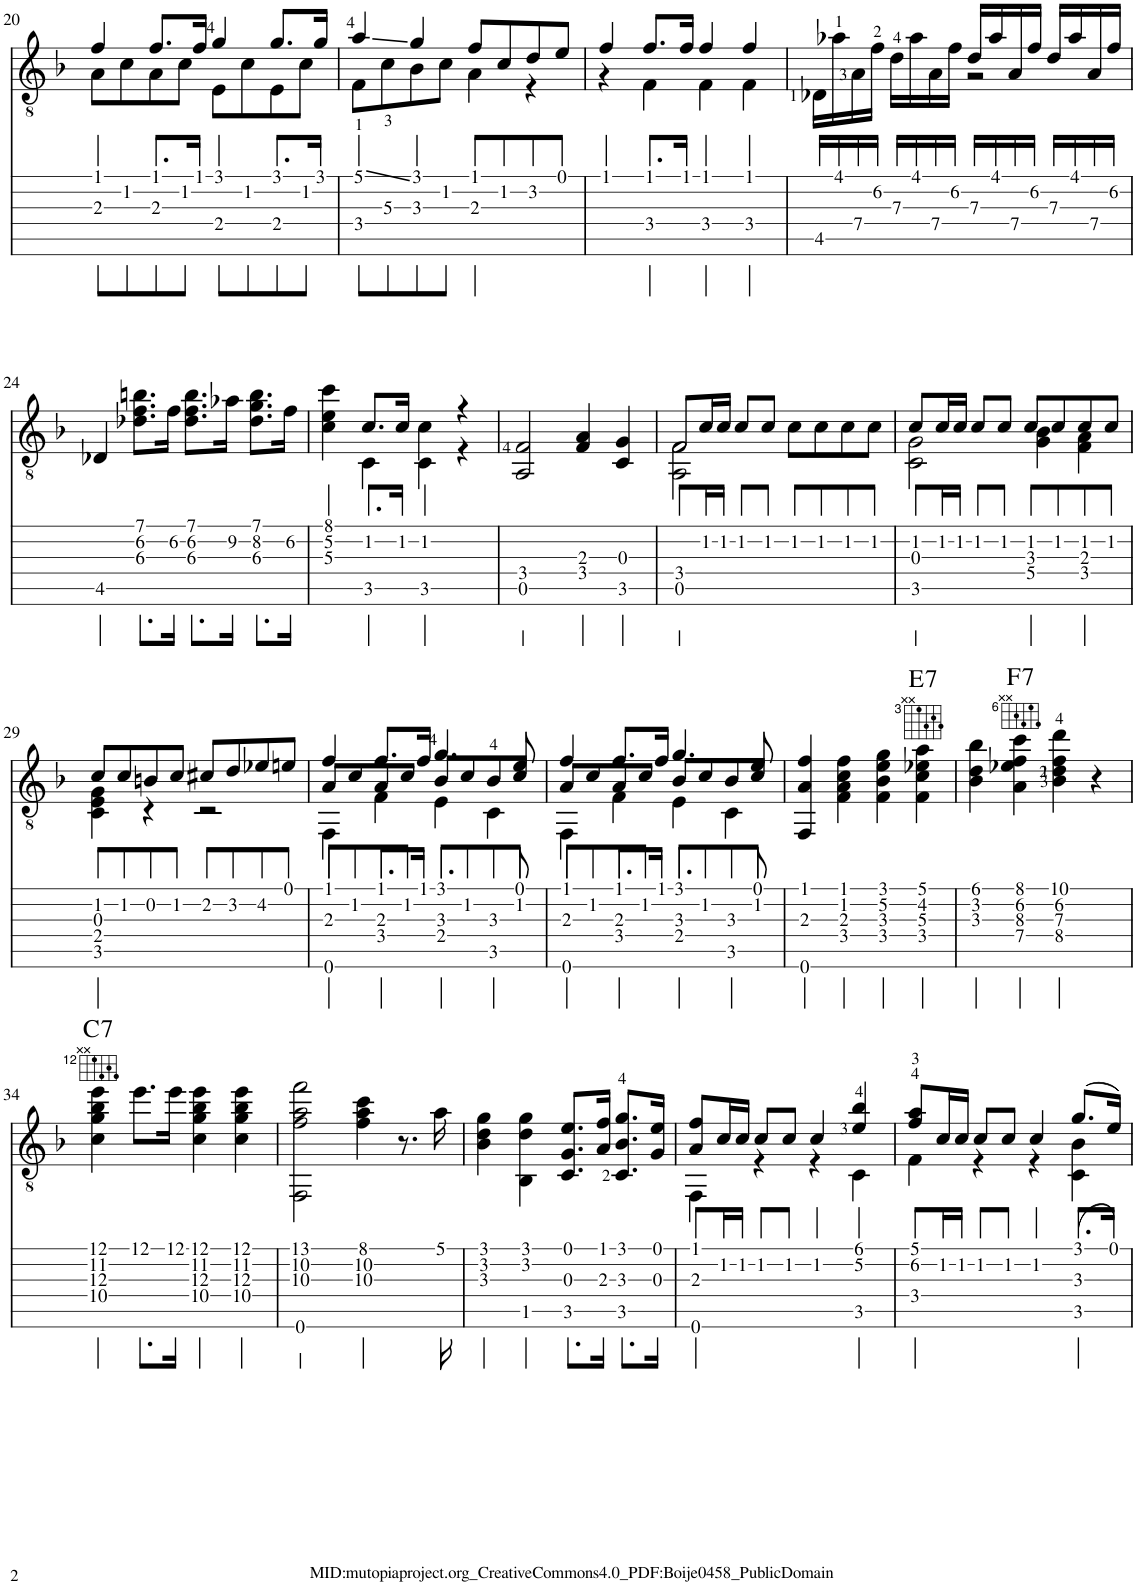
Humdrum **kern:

**kern	**kern	**harte
*part2	*part1	*part1
*staff2	*staff1	*
*I"Chitarra classica (Intavolatura)	*I"Guitar	*
!!LO:PB:g=z
*	*clefGv2	*
*k[b-]	*k[b-]	*
*M4/4	*M4/4	*
=20	=20	=20
*^	*^	*
4f/	8A\L	4f/	8A\L	.
.	8c\	.	8c\	.
8.f/L	8A\	8.f/L	8A\	.
.	8c\J	.	8c\J	.
16f/Jk	.	16f/Jk	.	.
4g/	8E\L	4g/	8E\L	.
.	8c\	.	8c\	.
8.g/L	8E\	8.g/L	8E\	.
.	8c\J	.	8c\J	.
16g/Jk	.	16g/Jk	.	.
=21	=21	=21	=21	=21
4a/	8F\L	4a/	8F\L	.
.	8c\	.	8c\	.
4g/	8B-\	4g/	8B-\	.
.	8c\J	.	8c\J	.
8f/L	4A\	8f/L	4A\	.
8c/	.	8c/	.	.
8d/	4r	8d/	4r	.
8e/J	.	8e/J	.	.
=22	=22	=22	=22	=22
4f/	4r	4f/	4r	.
8.f/L	4F\	8.f/L	4F\	.
16f/Jk	.	16f/Jk	.	.
4f/	4F\	4f/	4F\	.
4f/	4F\	4f/	4F\	.
=23	=23	=23	=23	=23
16D-X/LL	2ryy	16D-X\LL	2ryy	.
16a-X/	.	16a-X\	.	.
16A/	.	16A\	.	.
16f/JJ	.	16f\JJ	.	.
16d/LL	.	16d\LL	.	.
16a-/	.	16a-\	.	.
16A/	.	16A\	.	.
16f/JJ	.	16f\JJ	.	.
16d/LL	2r	16d/LL	2r	.
16a-/	.	16a-/	.	.
16A/	.	16A/	.	.
16f/JJ	.	16f/JJ	.	.
16d/LL	.	16d/LL	.	.
16a-/	.	16a-/	.	.
16A/	.	16A/	.	.
16f/JJ	.	16f/JJ	.	.
*v	*v	*	*	*
*	*v	*v	*
!!LO:LB:g=z
=24	=24	=24
4D-X\	4D-X/	.
8.d-X\ 8.f\ 8.bn\L	8.d-X\ 8.f\ 8.bn\L	.
16f\Jk	16f\Jk	.
8.d-\ 8.f\ 8.b\L	8.d-\ 8.f\ 8.b\L	.
16a-X\Jk	16a-X\Jk	.
8.d-\ 8.g\ 8.b\L	8.d-\ 8.g\ 8.b\L	.
16f\Jk	16f\Jk	.
=25	=25	=25
*^	*^	*
4c/ 4e/ 4cc/	4ryy	4c\ 4e\ 4cc\	4ryy	.
8.c/L	4C\	8.c/L	4C\	.
16c/Jk	.	16c/Jk	.	.
4c/	4C\	4c\	4C\	.
4r	4r	4r	4r	.
*v	*v	*	*	*
*	*v	*v	*
=26	=26	=26
2AA\ 2F\	2AA/ 2F/	.
4F\ 4A\	4F/ 4A/	.
4C\ 4G\	4C/ 4G/	.
=27	=27	=27
!LO:N:head=open	!LO:N:head=open	!
*^	*^	*
8F/L	2F\ 2AA\	8F/L	2AA\ 2F\	.
16c/L	.	16c/L	.	.
16c/JJ	.	16c/JJ	.	.
8c/L	.	8c/L	.	.
8c/J	.	8c/J	.	.
8c/L	2ryy	8c\L	2ryy	.
8c/	.	8c\	.	.
8c/	.	8c\	.	.
8c/J	.	8c\J	.	.
=28	=28	=28	=28	=28
8c/L	2C\ 2G\	8c/L	2C\ 2G\	.
16c/L	.	16c/L	.	.
16c/JJ	.	16c/JJ	.	.
8c/L	.	8c/L	.	.
8c/J	.	8c/J	.	.
8c/L	4G\ 4B-\	8c/L	4G\ 4B-\	.
8c/	.	8c/	.	.
8c/	4F\ 4A\	8c/	4F\ 4A\	.
8c/J	.	8c/J	.	.
!!LO:LB:g=z	!!
=29	=29	=29	=29	=29
8c/L	4C\ 4E\ 4G\	8c/L	4C\ 4E\ 4G\	.
8c/	.	8c/	.	.
8Bn/	4r	8Bn/	4r	.
8c/J	.	8c/J	.	.
8c#X/L	2r	8c#X/L	2r	.
8d/	.	8d/	.	.
8e-X/	.	8e-X/	.	.
8en/J	.	8en/J	.	.
=30	=30	=30	=30	=30
*	*^	*	*^	*
4f/	4FF\	8A/L	4f/	4FF\	8A/L	.
.	.	8c/	.	.	8c/	.
8.f/L	4F\	8A/	8.f/L	4F\	8A/	.
.	.	8c/J	.	.	8c/J	.
16f/Jk	.	.	16f/Jk	.	.	.
4.g/	4E\	8B-/L	4.g/	4E\	8B-/L	.
.	.	8c/	.	.	8c/	.
.	4C\	8B-/	.	4C\	8B-/	.
8e/	.	8c/J	8e/	.	8c/J	.
=31	=31	=31	=31	=31	=31	=31
4f/	4FF\	8A/L	4f/	4FF\	8A/L	.
.	.	8c/	.	.	8c/	.
8.f/L	4F\	8A/	8.f/L	4F\	8A/	.
.	.	8c/J	.	.	8c/J	.
16f/Jk	.	.	16f/Jk	.	.	.
4.g/	4E\	8B-/L	4.g/	4E\	8B-/L	.
.	.	8c/	.	.	8c/	.
.	4C\	8B-/	.	4C\	8B-/	.
8e/	.	8c/J	8e/	.	8c/J	.
*v	*v	*v	*	*	*	*
*	*v	*v	*v	*
=32	=32	=32
4FF\ 4A\ 4f\	4FF/ 4A/ 4f/	.
4F\ 4A\ 4c\ 4f\	4F\ 4A\ 4c\ 4f\	.
4F\ 4B-\ 4e\ 4g\	4F\ 4B-\ 4e\ 4g\	.
!	!	!LO:H:kt=7
4F\ 4c\ 4e-X\ 4a\	4F\ 4c\ 4e-X\ 4a\	E:7
=33	=33	=33
4B-\ 4d\ 4b-\	4B-\ 4d\ 4b-\	.
!	!	!LO:H:kt=7
4A\ 4e-X\ 4f\ 4cc\	4A\ 4e-X\ 4f\ 4cc\	F:7
4B-\ 4d\ 4f\ 4dd\	4B-\ 4d\ 4f\ 4dd\	.
4r	4r	.
!!LO:LB:g=z
=34	=34	=34
!	!	!LO:H:kt=7
4c\ 4g\ 4b-\ 4ee\	4c\ 4g\ 4b-\ 4ee\	C:7
8.ee\L	8.ee\L	.
16ee\Jk	16ee\Jk	.
4c\ 4g\ 4b-\ 4ee\	4c\ 4g\ 4b-\ 4ee\	.
4c\ 4g\ 4b-\ 4ee\	4c\ 4g\ 4b-\ 4ee\	.
=35	=35	=35
2FF\ 2f\ 2a\ 2ff\	2FF\ 2f\ 2a\ 2ff\	.
4f\ 4a\ 4cc\	4f\ 4a\ 4cc\	.
8.r	8.r	.
16a\	16a\	.
=36	=36	=36
4B-\ 4d\ 4g\	4B-\ 4d\ 4g\	.
4BB-\ 4d\ 4g\	4BB-\ 4d\ 4g\	.
8.C\ 8.G\ 8.e\L	8.C/ 8.G/ 8.e/L	.
16A\ 16f\Jk	16A/ 16f/Jk	.
8.C\ 8.B-\ 8.g\L	8.C/ 8.B-/ 8.g/L	.
16G\ 16e\Jk	16G/ 16e/Jk	.
=37	=37	=37
*^	*^	*
8A/ 8f/L	4FF\	8A/ 8f/L	4FF\	.
16c/L	.	16c/L	.	.
16c/JJ	.	16c/JJ	.	.
8c/L	4r	8c/L	4r	.
8c/J	.	8c/J	.	.
4c/	4r	4c/	4r	.
4e/ 4b-/	4C\	4e/ 4b-/	4C\	.
=38	=38	=38	=38	=38
8f/ 8a/L	4F\	8f/ 8a/L	4F\	.
16c/L	.	16c/L	.	.
16c/JJ	.	16c/JJ	.	.
8c/L	4r	8c/L	4r	.
8c/J	.	8c/J	.	.
4c/	4r	4c/	4r	.
(8.g/L	4C\ 4B-\	(8.g/L	4C\ 4B-\	.
16e/Jk)	.	16e/Jk)	.	.
*v	*v	*	*	*
*	*v	*v	*
=	=	=
*-	*-	*-
